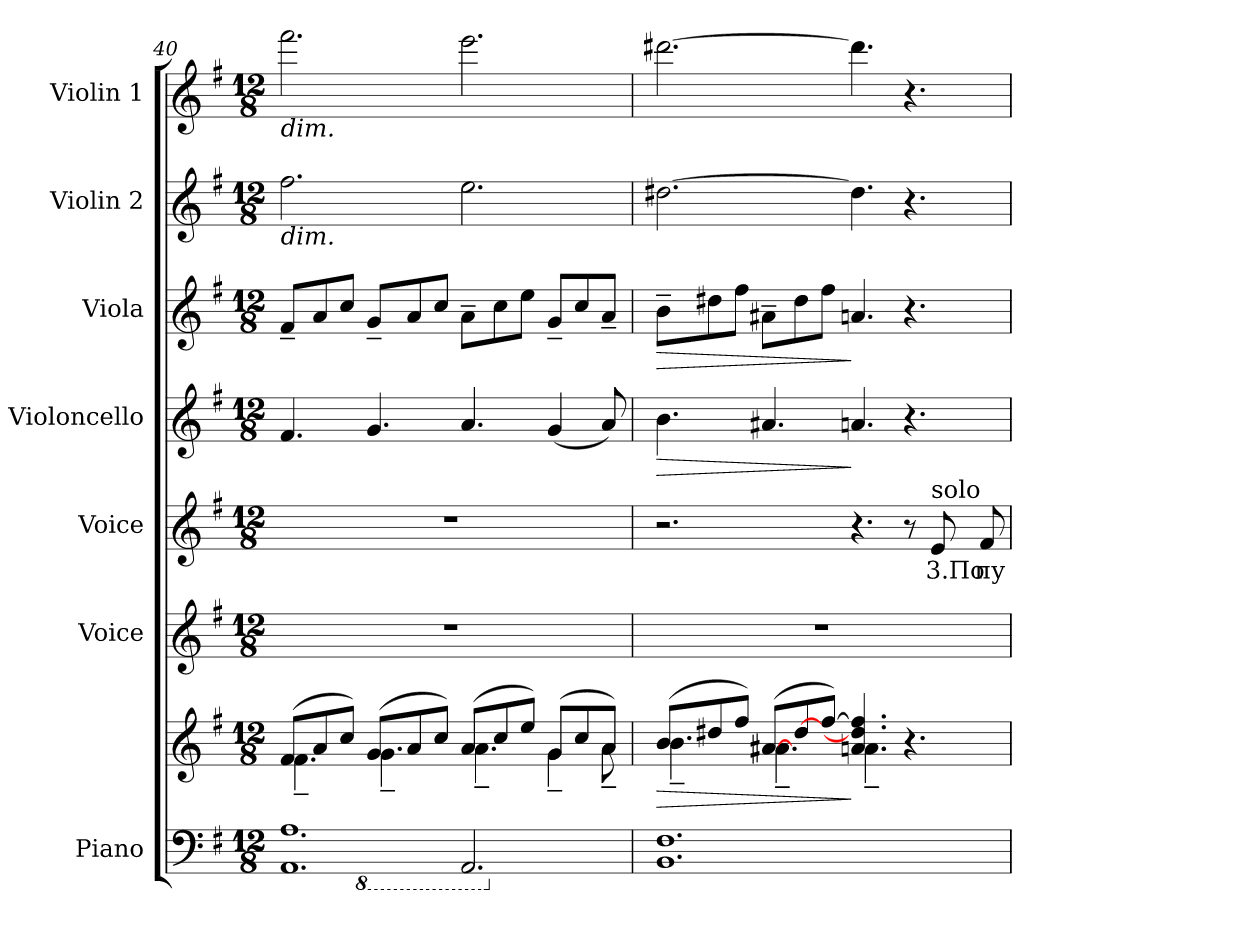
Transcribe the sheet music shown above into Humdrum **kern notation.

**kern	**kern	**dynam	**kern	**kern	**text	**kern	**dynam	**kern	**dynam	**kern	**kern
*part7	*part7	*part7	*part6	*part5	*part5	*part4	*part4	*part3	*part3	*part2	*part1
*staff8	*staff7	*staff7/8	*staff6	*staff5	*staff5	*staff4	*staff4	*staff3	*staff3	*staff2	*staff1
*I"Piano	*	*	*I"Voice	*I"Voice	*	*I"Violoncello	*	*I"Viola	*	*I"Violin 2	*I"Violin 1
*I'Pno.	*	*	*I'Voice	*I'Voice	*	*I'Vc.	*	*I'Vla.	*	*I'Vln.	*I'Vln.
!!LO:PB:g=z
*clefF4	*clefG2	*	*clefG2	*clefG2	*	*clefG2	*	*clefG2	*	*clefG2	*clefG2
*k[f#]	*k[f#]	*	*k[f#]	*k[f#]	*	*k[f#]	*	*k[f#]	*	*k[f#]	*k[f#]
*e:	*e:	*	*e:	*e:	*	*e:	*	*e:	*	*e:	*e:
*M12/8	*M12/8	*	*M12/8	*M12/8	*	*M12/8	*	*M12/8	*	*M12/8	*M12/8
=40	=40	=40	=40	=40	=40	=40	=40	=40	=40	=40	=40
*^	*^	*	*	*	*	*	*	*	*	*	*
!	!	!	!	!	!	!	!	!	!	!	!	!	!LO:TX:b:i:t=dim.
!	!	!	!	!	!	!	!	!	!	!	!	!LO:TX:b:i:t=dim.	!
!	!	!	!	!	!LO:N:vis=1	!LO:N:vis=1	!	!	!	!	!	!	!
*	*	*	*	*	*	*	*	*	*	*^	*	*	*
1.AAi\ 1.Ai	4.ryy	(8f#i/L	4.f#~i\	.	1.r	1.r	.	4.f#i/	.	8f#~i/L	4.ryy	.	2.ff#i\	2.fff#i\
.	.	8ai/	.	.	.	.	.	.	.	8ai/	.	.	.	.
.	.	8cci/J)	.	.	.	.	.	.	.	8cci/J	.	.	.	.
*8ba	*	*	*	*	*	*	*	*	*	*	*	*	*	*
.	4.ryy	(8gi/L	4.g~i\	.	.	.	.	4.gi/	.	8g~i/L	4.ryy	.	.	.
.	.	8ai/	.	.	.	.	.	.	.	8ai/	.	.	.	.
.	.	8cci/J)	.	.	.	.	.	.	.	8cci/J	.	.	.	.
.	2.AAAi/	(8ai/L	4.a~i\	.	.	.	.	4.ai/	.	8a~i\L	4.ryy	.	2.eei\	2.eeei\
.	.	8cci/	.	.	.	.	.	.	.	8cci\	.	.	.	.
.	.	8eei/J)	.	.	.	.	.	.	.	8eei\J	.	.	.	.
.	.	(8gi/L	4g~i\	.	.	.	.	(4gi/	.	8g~i/L	4ryy	.	.	.
.	.	8cci/	.	.	.	.	.	.	.	8cci/	.	.	.	.
.	.	8ai/J)	8a~i\L	.	.	.	.	8ai/L)	.	8a~i/J	8ryy	.	.	.
*v	*v	*	*	*	*	*	*	*	*	*	*	*	*	*
=41	=41	=41	=41	=41	=41	=41	=41	=41	=41	=41	=41	=41	=41
*X8ba	*	*	*	*	*	*	*	*	*	*	*	*	*
!	!	!	!LO:HP:b	!LO:N:vis=1	!	!	!	!LO:HP:b	!	!	!LO:HP:b	!	!
1.BBi\ 1.F#i	(8bi/L	4.b~i\	>	1.r	2.r	.	4.bi\	>	8b~i\L	4.ryy	>	[2.dd#Xi\	[2.ddd#Xi\
.	8dd#Xi/	.	.	.	.	.	.	.	8dd#Xi\	.	.	.	.
.	8ff#i/J)	.	.	.	.	.	.	.	8ff#i\J	.	.	.	.
.	([8a#Xi/L	4.a#~i\	.	.	.	.	4.a#Xi/	.	8a#X~i\L	4.ryy	.	.	.
.	[8dd#i/	.	.	.	.	.	.	.	8dd#i\	.	.	.	.
.	[8ff#i/J)	.	.	.	.	.	.	.	8ff#i\J	.	.	.	.
.	4.ani/ 4.dd#i] 4.ff#i]	4.a~i\	]	.	4.r	.	4.ani/	]	4.ani/	4.ryy	]	4.dd#i\]	4.ddd#i\]
.	4.r	4.ryy	.	.	8r	.	4.r	.	4.r	4.ryy	.	4.r	4.r
!	!	!	!	!	!LO:TX:a:t=solo	!	!	!	!	!	!	!	!
!	!	!	!	!	!	!LO:LY:b:color=#000000	!	!	!	!	!	!	!
.	.	.	.	.	8ei/L	3.По	.	.	.	.	.	.	.
!	!	!	!	!	!	!LO:LY:b:color=#000000	!	!	!	!	!	!	!
.	.	.	.	.	8f#i/	пу-	.	.	.	.	.	.	.
*	*v	*v	*	*	*	*	*	*	*v	*v	*	*	*
=	=	=	=	=	=	=	=	=	=	=	=
*-	*-	*-	*-	*-	*-	*-	*-	*-	*-	*-	*-
